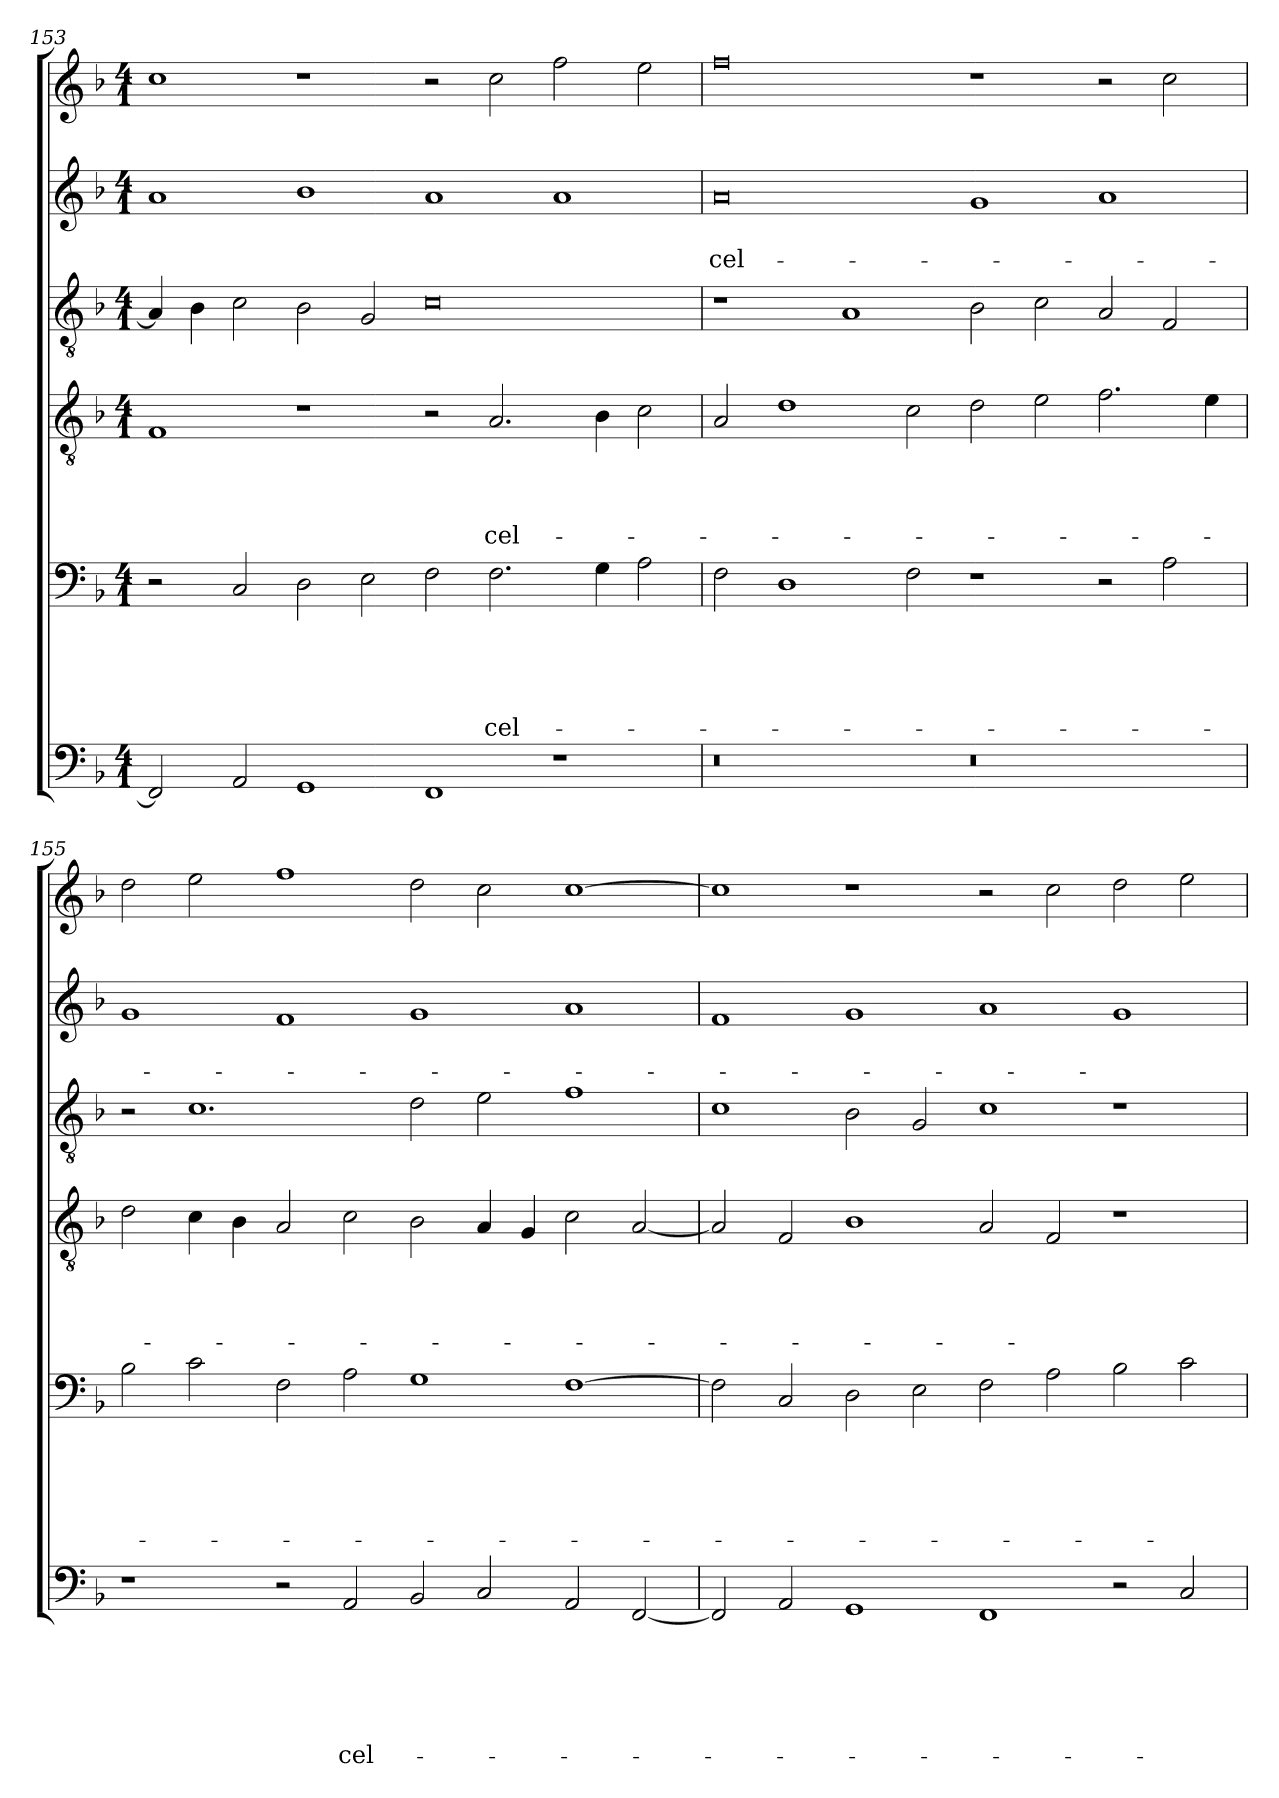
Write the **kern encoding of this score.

**kern	**text	**text	**text	**text	**text	**text	**kern	**text	**text	**text	**text	**text	**kern	**text	**text	**text	**text	**kern	**kern	**text	**text	**kern
*part6	*part6	*part6	*part6	*part6	*part6	*part6	*part5	*part5	*part5	*part5	*part5	*part5	*part4	*part4	*part4	*part4	*part4	*part3	*part2	*part2	*part2	*part1
*staff6	*staff6	*staff6	*staff6	*staff6	*staff6	*staff6	*staff5	*staff5	*staff5	*staff5	*staff5	*staff5	*staff4	*staff4	*staff4	*staff4	*staff4	*staff3	*staff2	*staff2	*staff2	*staff1
!!LO:PB:g=z
*clefF4	*	*	*	*	*	*	*clefF4	*	*	*	*	*	*clefGv2	*	*	*	*	*clefGv2	*clefG2	*	*	*clefG2
*k[b-]	*	*	*	*	*	*	*k[b-]	*	*	*	*	*	*k[b-]	*	*	*	*	*k[b-]	*k[b-]	*	*	*k[b-]
*F:	*	*	*	*	*	*	*F:	*	*	*	*	*	*F:	*	*	*	*	*F:	*F:	*	*	*F:
*M4/1	*	*	*	*	*	*	*M4/1	*	*	*	*	*	*M4/1	*	*	*	*	*M4/1	*M4/1	*	*	*M4/1
=153	=153	=153	=153	=153	=153	=153	=153	=153	=153	=153	=153	=153	=153	=153	=153	=153	=153	=153	=153	=153	=153	=153
2FF/]	.	.	.	.	.	.	2r	.	.	.	.	.	1F	.	.	.	.	4A/]	1a	.	.	1cc
.	.	.	.	.	.	.	.	.	.	.	.	.	.	.	.	.	.	4B-\	.	.	.	.
2AA/	.	.	.	.	.	.	2C/	.	.	.	.	.	.	.	.	.	.	2c\	.	.	.	.
1GG	.	.	.	.	.	.	2D\	.	.	.	.	.	1r	.	.	.	.	2B-\	1b-	.	.	1r
.	.	.	.	.	.	.	2E\	.	.	.	.	.	.	.	.	.	.	2G/	.	.	.	.
1FF	.	.	.	.	.	.	2F\	.	.	.	.	.	2r	.	.	.	.	0c	1a	.	.	2r
.	.	.	.	.	.	.	2.F\	.	.	.	.	-cel-	2.A/	.	.	.	-cel-	.	.	.	.	2cc\
1r	.	.	.	.	.	.	.	.	.	.	.	.	.	.	.	.	.	.	1a	.	.	2ff\
.	.	.	.	.	.	.	4G\	.	.	.	.	.	4B-\	.	.	.	.	.	.	.	.	.
.	.	.	.	.	.	.	2A\	.	.	.	.	.	2c\	.	.	.	.	.	.	.	.	2ee\
=154	=154	=154	=154	=154	=154	=154	=154	=154	=154	=154	=154	=154	=154	=154	=154	=154	=154	=154	=154	=154	=154	=154
0r	.	.	.	.	.	.	2F\	.	.	.	.	.	2A/	.	.	.	.	1r	0a	.	-cel-	0ff
.	.	.	.	.	.	.	1D	.	.	.	.	.	1d	.	.	.	.	.	.	.	.	.
.	.	.	.	.	.	.	.	.	.	.	.	.	.	.	.	.	.	1A	.	.	.	.
.	.	.	.	.	.	.	2F\	.	.	.	.	.	2c\	.	.	.	.	.	.	.	.	.
0r	.	.	.	.	.	.	1r	.	.	.	.	.	2d\	.	.	.	.	2B-\	1g	.	.	1r
.	.	.	.	.	.	.	.	.	.	.	.	.	2e\	.	.	.	.	2c\	.	.	.	.
.	.	.	.	.	.	.	2r	.	.	.	.	.	2.f\	.	.	.	.	2A/	1a	.	.	2r
.	.	.	.	.	.	.	2A\	.	.	.	.	.	.	.	.	.	.	2F/	.	.	.	2cc\
.	.	.	.	.	.	.	.	.	.	.	.	.	4e\	.	.	.	.	.	.	.	.	.
=155	=155	=155	=155	=155	=155	=155	=155	=155	=155	=155	=155	=155	=155	=155	=155	=155	=155	=155	=155	=155	=155	=155
1r	.	.	.	.	.	.	2B-\	.	.	.	.	.	2d\	.	.	.	.	2r	1g	.	.	2dd\
.	.	.	.	.	.	.	2c\	.	.	.	.	.	4c\	.	.	.	.	1.c	.	.	.	2ee\
.	.	.	.	.	.	.	.	.	.	.	.	.	4B-\	.	.	.	.	.	.	.	.	.
2r	.	.	.	.	.	.	2F\	.	.	.	.	.	2A/	.	.	.	.	.	1f	.	.	1ff
2AA/	.	.	.	.	.	-cel-	2A\	.	.	.	.	.	2c\	.	.	.	.	.	.	.	.	.
2BB-/	.	.	.	.	.	.	1G	.	.	.	.	.	2B-\	.	.	.	.	2d\	1g	.	.	2dd\
2C/	.	.	.	.	.	.	.	.	.	.	.	.	4A/	.	.	.	.	2e\	.	.	.	2cc\
.	.	.	.	.	.	.	.	.	.	.	.	.	4G/	.	.	.	.	.	.	.	.	.
2AA/	.	.	.	.	.	.	[1F	.	.	.	.	.	2c\	.	.	.	.	1f	1a	.	.	[1cc
[2FF/	.	.	.	.	.	.	.	.	.	.	.	.	[2A/	.	.	.	.	.	.	.	.	.
=156	=156	=156	=156	=156	=156	=156	=156	=156	=156	=156	=156	=156	=156	=156	=156	=156	=156	=156	=156	=156	=156	=156
2FF/]	.	.	.	.	.	.	2F\]	.	.	.	.	.	2A/]	.	.	.	.	1c	1f	.	.	1cc]
2AA/	.	.	.	.	.	.	2C/	.	.	.	.	.	2F/	.	.	.	.	.	.	.	.	.
1GG	.	.	.	.	.	.	2D\	.	.	.	.	.	1B-	.	.	.	.	2B-\	1g	.	.	1r
.	.	.	.	.	.	.	2E\	.	.	.	.	.	.	.	.	.	.	2G/	.	.	.	.
1FF	.	.	.	.	.	.	2F\	.	.	.	.	.	2A/	.	.	.	.	1c	1a	.	.	2r
.	.	.	.	.	.	.	2A\	.	.	.	.	.	2F/	.	.	.	.	.	.	.	.	2cc\
2r	.	.	.	.	.	.	2B-\	.	.	.	.	.	1r	.	.	.	.	1r	1g	.	.	2dd\
2C/	.	.	.	.	.	.	2c\	.	.	.	.	.	.	.	.	.	.	.	.	.	.	2ee\
=	=	=	=	=	=	=	=	=	=	=	=	=	=	=	=	=	=	=	=	=	=	=
*-	*-	*-	*-	*-	*-	*-	*-	*-	*-	*-	*-	*-	*-	*-	*-	*-	*-	*-	*-	*-	*-	*-
